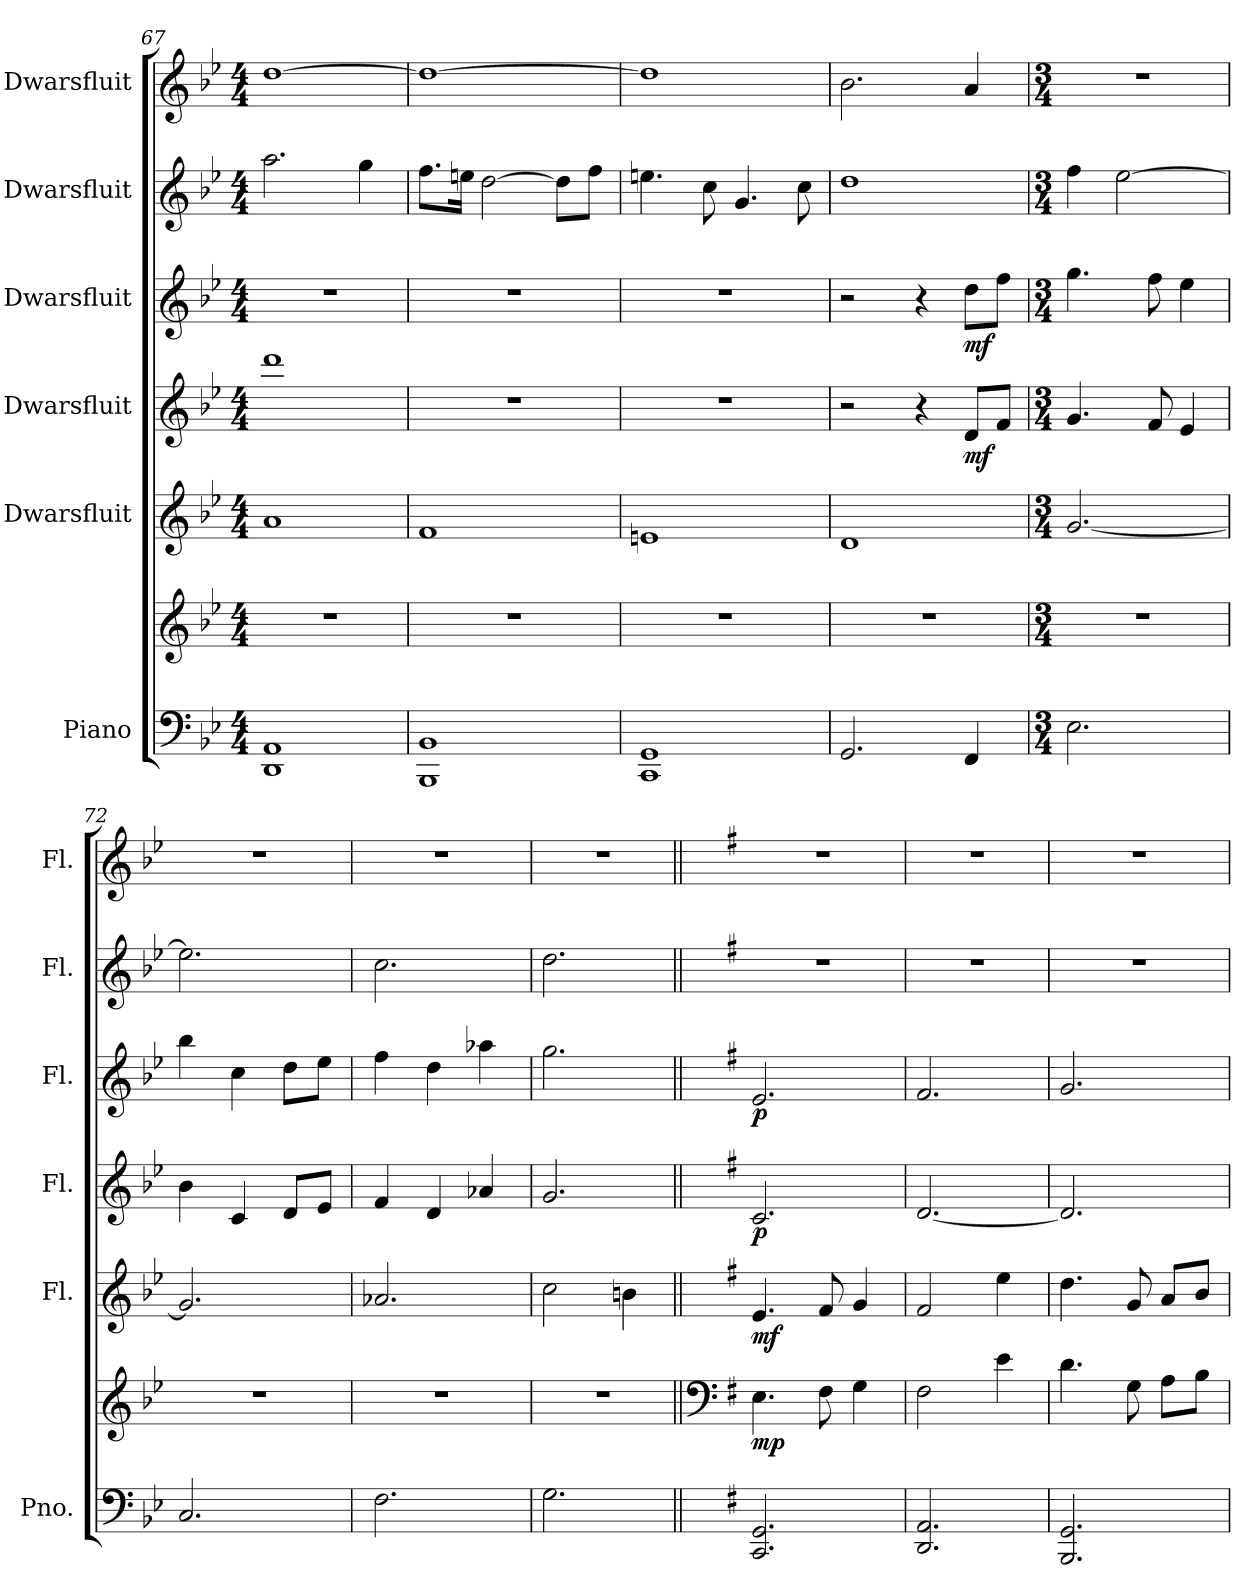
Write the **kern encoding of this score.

**kern	**kern	**dynam	**kern	**dynam	**kern	**dynam	**kern	**dynam	**kern	**kern
*part6	*part6	*part6	*part5	*part5	*part4	*part4	*part3	*part3	*part2	*part1
*staff7	*staff6	*staff6/7	*staff5	*staff5	*staff4	*staff4	*staff3	*staff3	*staff2	*staff1
*I"Piano	*	*	*I"Dwarsfluit	*	*I"Dwarsfluit	*	*I"Dwarsfluit	*	*I"Dwarsfluit	*I"Dwarsfluit
*I'Pno.	*	*	*I'Fl.	*	*I'Fl.	*	*I'Fl.	*	*I'Fl.	*I'Fl.
*clefF4	*clefG2	*	*clefG2	*	*clefG2	*	*clefG2	*	*clefG2	*clefG2
*k[b-e-]	*k[b-e-]	*	*k[b-e-]	*	*k[b-e-]	*	*k[b-e-]	*	*k[b-e-]	*k[b-e-]
*M4/4	*M4/4	*	*M4/4	*	*M4/4	*	*M4/4	*	*M4/4	*M4/4
=67	=67	=67	=67	=67	=67	=67	=67	=67	=67	=67
1DD 1AA	1r	.	1a	.	1ddd	.	1r	.	2.aa\	[1dd
.	.	.	.	.	.	.	.	.	4gg\	.
=68	=68	=68	=68	=68	=68	=68	=68	=68	=68	=68
1BBB- 1BB-	1r	.	1f	.	1r	.	1r	.	8.ff\L	1dd_
.	.	.	.	.	.	.	.	.	16een\Jk	.
.	.	.	.	.	.	.	.	.	[2dd\	.
.	.	.	.	.	.	.	.	.	8dd\L]	.
.	.	.	.	.	.	.	.	.	8ff\J	.
=69	=69	=69	=69	=69	=69	=69	=69	=69	=69	=69
1CC 1GG	1r	.	1en	.	1r	.	1r	.	4.een\	1dd]
.	.	.	.	.	.	.	.	.	8cc\	.
.	.	.	.	.	.	.	.	.	4.g/	.
.	.	.	.	.	.	.	.	.	8cc\	.
=70	=70	=70	=70	=70	=70	=70	=70	=70	=70	=70
2.GG/	1r	.	1d	.	2r	.	2r	.	1dd	2.b-\
.	.	.	.	.	4r	.	4r	.	.	.
!	!	!	!	!	!	!LO:DY:b	!	!LO:DY:b	!	!
4FF/	.	.	.	.	8d/L	mf	8dd\L	mf	.	4a/
.	.	.	.	.	8f/J	.	8ff\J	.	.	.
!!LO:PB:g=z
=71	=71	=71	=71	=71	=71	=71	=71	=71	=71	=71
*M3/4	*M3/4	*	*M3/4	*	*M3/4	*	*M3/4	*	*M3/4	*M3/4
2.E-\	2.r	.	[2.g/	.	4.g/	.	4.gg\	.	4ff\	2.r
.	.	.	.	.	.	.	.	.	[2ee-\	.
.	.	.	.	.	8f/	.	8ff\	.	.	.
.	.	.	.	.	4e-/	.	4ee-\	.	.	.
=72	=72	=72	=72	=72	=72	=72	=72	=72	=72	=72
2.C/	2.r	.	2.g/]	.	4b-\	.	4bb-\	.	2.ee-\]	2.r
.	.	.	.	.	4c/	.	4cc\	.	.	.
.	.	.	.	.	8d/L	.	8dd\L	.	.	.
.	.	.	.	.	8e-/J	.	8ee-\J	.	.	.
=73	=73	=73	=73	=73	=73	=73	=73	=73	=73	=73
2.F\	2.r	.	2.a-X/	.	4f/	.	4ff\	.	2.cc\	2.r
.	.	.	.	.	4d/	.	4dd\	.	.	.
.	.	.	.	.	4a-X/	.	4aa-X\	.	.	.
=74	=74	=74	=74	=74	=74	=74	=74	=74	=74	=74
2.G\	2.r	.	2cc\	.	2.g/	.	2.gg\	.	2.dd\	2.r
.	.	.	4bn\	.	.	.	.	.	.	.
=75||	=75||	=75||	=75||	=75||	=75||	=75||	=75||	=75||	=75||	=75||
*	*clefF4	*	*	*	*	*	*	*	*	*
*k[f#]	*k[f#]	*	*k[f#]	*	*k[f#]	*	*k[f#]	*	*k[f#]	*k[f#]
!	!	!LO:DY:b	!	!LO:DY:b	!	!LO:DY:b	!	!LO:DY:b	!	!
2.CC/ 2.GG/	4.E\	mp	4.e/	mf	2.c/	p	2.e/	p	2.r	2.r
.	8F#\	.	8f#/	.	.	.	.	.	.	.
.	4G\	.	4g/	.	.	.	.	.	.	.
=76	=76	=76	=76	=76	=76	=76	=76	=76	=76	=76
2.DD/ 2.AA/	2F#\	.	2f#/	.	[2.d/	.	2.f#/	.	2.r	2.r
.	4e\	.	4ee\	.	.	.	.	.	.	.
=77	=77	=77	=77	=77	=77	=77	=77	=77	=77	=77
2.BBB/ 2.GG/	4.d\	.	4.dd\	.	2.d/]	.	2.g/	.	2.r	2.r
.	8G\	.	8g/	.	.	.	.	.	.	.
.	8A\L	.	8a/L	.	.	.	.	.	.	.
.	8B\J	.	8b/J	.	.	.	.	.	.	.
=	=	=	=	=	=	=	=	=	=	=
*-	*-	*-	*-	*-	*-	*-	*-	*-	*-	*-
